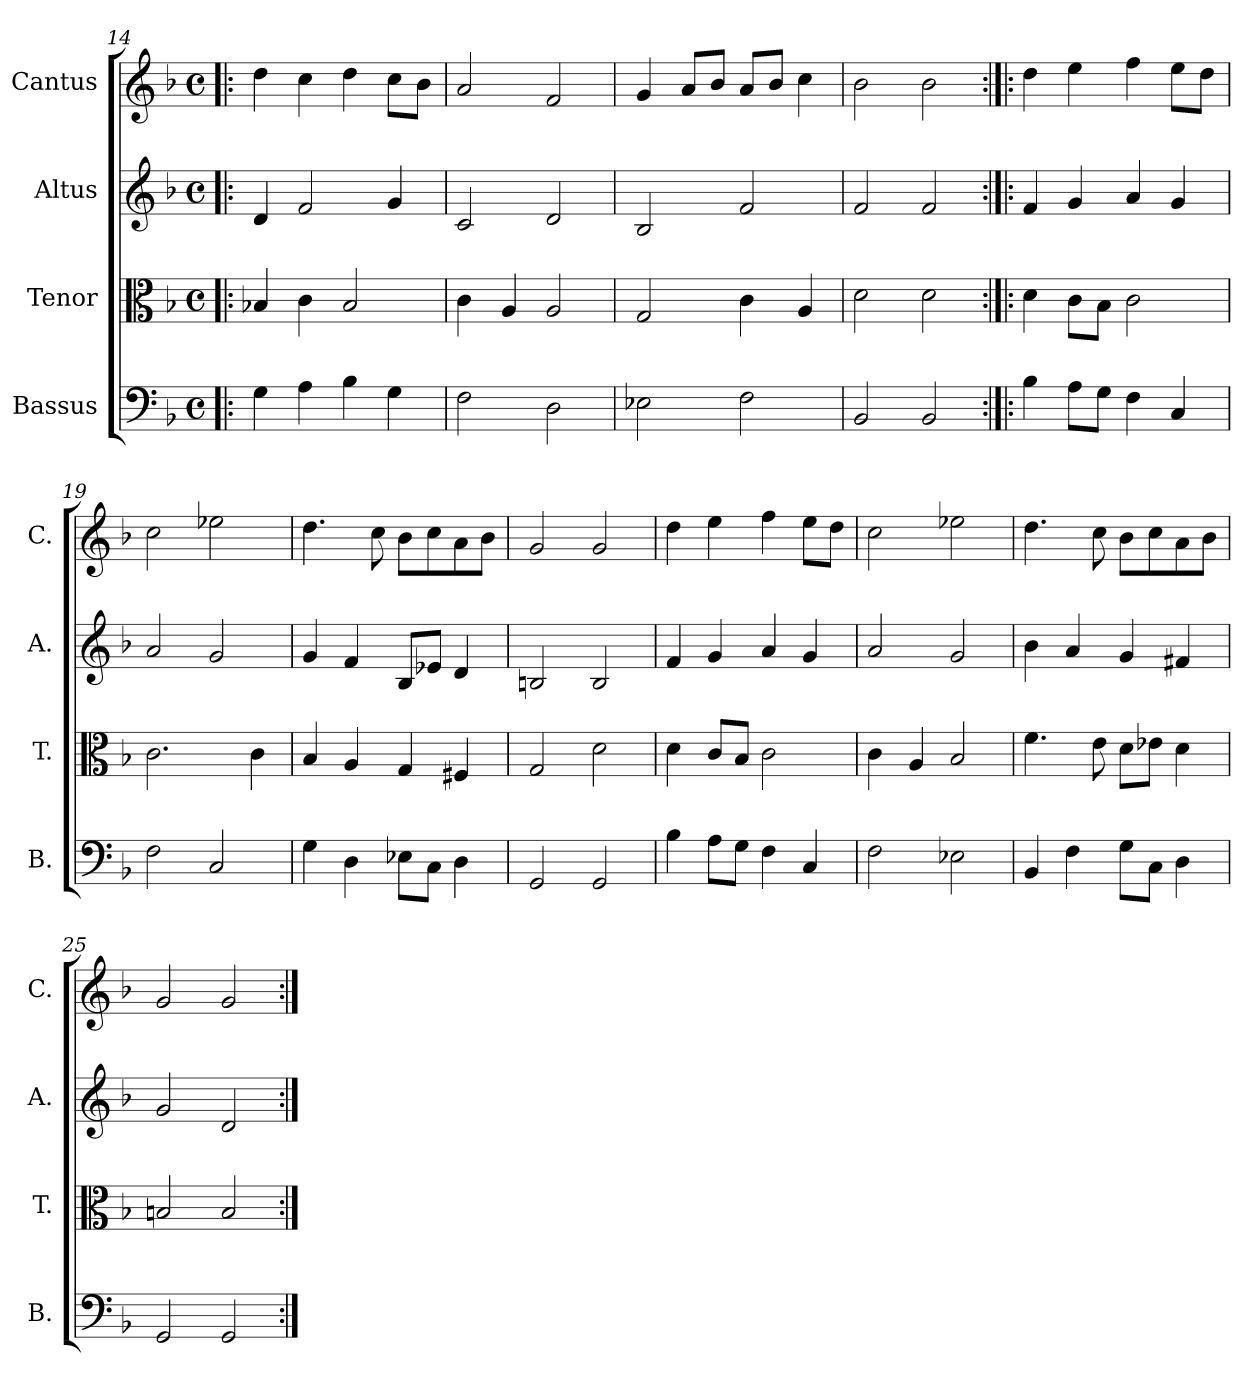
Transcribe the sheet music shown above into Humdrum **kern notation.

**kern	**kern	**kern	**kern
*part4	*part3	*part2	*part1
*staff4	*staff3	*staff2	*staff1
*I"Bassus	*I"Tenor	*I"Altus	*I"Cantus
*I'B.	*I'T.	*I'A.	*I'C.
*clefF4	*clefC3	*clefG2	*clefG2
*k[b-]	*k[b-]	*k[b-]	*k[b-]
*F:	*F:	*F:	*F:
*M4/4	*M4/4	*M4/4	*M4/4
*met(c)	*met(c)	*met(c)	*met(c)
=14!|:	=14!|:	=14!|:	=14!|:
4G\	4B-X/	4d/	4dd\
4A\	4c\	2f/	4cc\
4B-\	2B-/	.	4dd\
4G\	.	4g/	8cc\L
.	.	.	8b-\J
=15	=15	=15	=15
2F\	4c\	2c/	2a/
.	4A/	.	.
2D\	2A/	2d/	2f/
=16	=16	=16	=16
2E-X\	2G/	2B-/	4g/
.	.	.	8a/L
.	.	.	8b-/J
2F\	4c\	2f/	8a/L
.	.	.	8b-/J
.	4A/	.	4cc\
=17	=17	=17	=17
2BB-/	2d\	2f/	2b-\
2BB-/	2d\	2f/	2b-\
=18:|!|:	=18:|!|:	=18:|!|:	=18:|!|:
4B-\	4d\	4f/	4dd\
8A\L	8c\L	4g/	4ee\
8G\J	8B-\J	.	.
4F\	2c\	4a/	4ff\
4C/	.	4g/	8ee\L
.	.	.	8dd\J
!!LO:LB:g=z
=19	=19	=19	=19
2F\	2.c\	2a/	2cc\
2C/	.	2g/	2ee-X\
.	4c\	.	.
=20	=20	=20	=20
4G\	4B-/	4g/	4.dd\
4D\	4A/	4f/	.
.	.	.	8cc\
8E-X\L	4G/	8B-/L	8b-\L
8C\J	.	8e-X/J	8cc\
4D\	4F#X/	4d/	8a\
.	.	.	8b-\J
=21	=21	=21	=21
2GG/	2G/	2Bn/	2g/
2GG/	2d\	2B/	2g/
=22	=22	=22	=22
4B-\	4d\	4f/	4dd\
8A\L	8c/L	4g/	4ee\
8G\J	8B-/J	.	.
4F\	2c\	4a/	4ff\
4C/	.	4g/	8ee\L
.	.	.	8dd\J
=23	=23	=23	=23
2F\	4c\	2a/	2cc\
.	4A/	.	.
2E-X\	2B-/	2g/	2ee-X\
=24	=24	=24	=24
4BB-/	4.f\	4b-\	4.dd\
4F\	.	4a/	.
.	8e\	.	8cc\
8G\L	8d\L	4g/	8b-\L
8C\J	8e-X\J	.	8cc\
4D\	4d\	4f#X/	8a\
.	.	.	8b-\J
=25	=25	=25	=25
2GG/	2Bn/	2g/	2g/
2GG/	2B/	2d/	2g/
=:|!	=:|!	=:|!	=:|!
*-	*-	*-	*-
